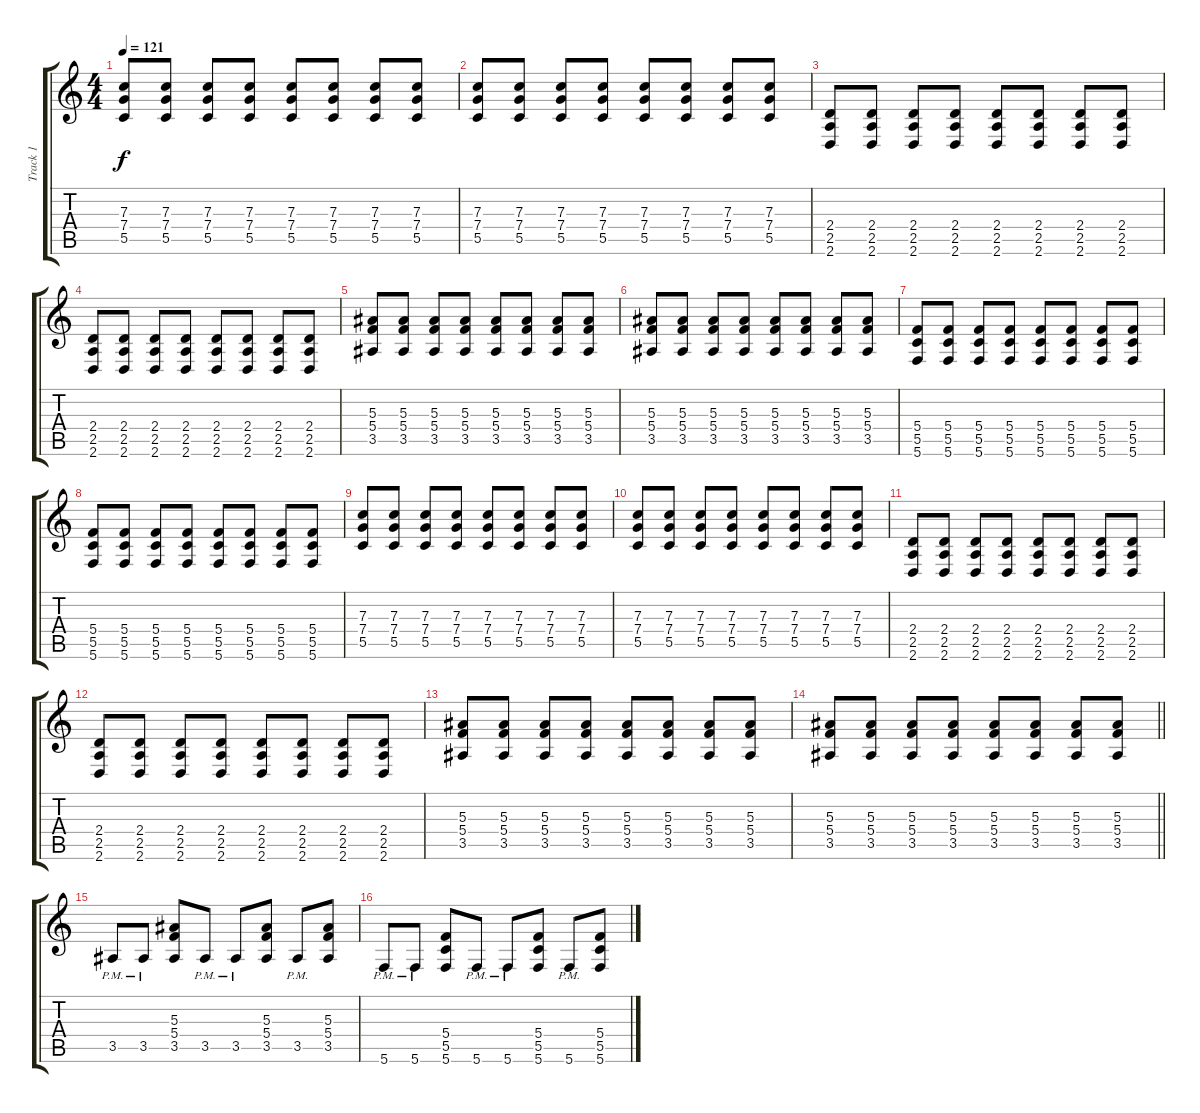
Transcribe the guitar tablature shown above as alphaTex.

\track ("Track 1" "Track 1") {instrument overdrivenguitar}
\staff {score tabs}
\tuning (D4 A3 F3 C3 G2 C2) {hide}
\ts (4 4)
\tempo 121
\clef g2
\ks c
(7.3 7.4 5.5).8{dy f} (7.3 7.4 5.5).8 (7.3 7.4 5.5).8 (7.3 7.4 5.5).8 (7.3 7.4 5.5).8 (7.3 7.4 5.5).8 (7.3 7.4 5.5).8 (7.3 7.4 5.5).8 |
(7.3 7.4 5.5).8 (7.3 7.4 5.5).8 (7.3 7.4 5.5).8 (7.3 7.4 5.5).8 (7.3 7.4 5.5).8 (7.3 7.4 5.5).8 (7.3 7.4 5.5).8 (7.3 7.4 5.5).8 |
(2.4 2.5 2.6).8 (2.4 2.5 2.6).8 (2.4 2.5 2.6).8 (2.4 2.5 2.6).8 (2.4 2.5 2.6).8 (2.4 2.5 2.6).8 (2.4 2.5 2.6).8 (2.4 2.5 2.6).8 |
(2.4 2.5 2.6).8 (2.4 2.5 2.6).8 (2.4 2.5 2.6).8 (2.4 2.5 2.6).8 (2.4 2.5 2.6).8 (2.4 2.5 2.6).8 (2.4 2.5 2.6).8 (2.4 2.5 2.6).8 |
(5.3 5.4 3.5).8 (5.3 5.4 3.5).8 (5.3 5.4 3.5).8 (5.3 5.4 3.5).8 (5.3 5.4 3.5).8 (5.3 5.4 3.5).8 (5.3 5.4 3.5).8 (5.3 5.4 3.5).8 |
(5.3 5.4 3.5).8 (5.3 5.4 3.5).8 (5.3 5.4 3.5).8 (5.3 5.4 3.5).8 (5.3 5.4 3.5).8 (5.3 5.4 3.5).8 (5.3 5.4 3.5).8 (5.3 5.4 3.5).8 |
(5.4 5.5 5.6).8 (5.4 5.5 5.6).8 (5.4 5.5 5.6).8 (5.4 5.5 5.6).8 (5.4 5.5 5.6).8 (5.4 5.5 5.6).8 (5.4 5.5 5.6).8 (5.4 5.5 5.6).8 |
(5.4 5.5 5.6).8 (5.4 5.5 5.6).8 (5.4 5.5 5.6).8 (5.4 5.5 5.6).8 (5.4 5.5 5.6).8 (5.4 5.5 5.6).8 (5.4 5.5 5.6).8 (5.4 5.5 5.6).8 |
(7.3 7.4 5.5).8 (7.3 7.4 5.5).8 (7.3 7.4 5.5).8 (7.3 7.4 5.5).8 (7.3 7.4 5.5).8 (7.3 7.4 5.5).8 (7.3 7.4 5.5).8 (7.3 7.4 5.5).8 |
(7.3 7.4 5.5).8 (7.3 7.4 5.5).8 (7.3 7.4 5.5).8 (7.3 7.4 5.5).8 (7.3 7.4 5.5).8 (7.3 7.4 5.5).8 (7.3 7.4 5.5).8 (7.3 7.4 5.5).8 |
(2.4 2.5 2.6).8 (2.4 2.5 2.6).8 (2.4 2.5 2.6).8 (2.4 2.5 2.6).8 (2.4 2.5 2.6).8 (2.4 2.5 2.6).8 (2.4 2.5 2.6).8 (2.4 2.5 2.6).8 |
(2.4 2.5 2.6).8 (2.4 2.5 2.6).8 (2.4 2.5 2.6).8 (2.4 2.5 2.6).8 (2.4 2.5 2.6).8 (2.4 2.5 2.6).8 (2.4 2.5 2.6).8 (2.4 2.5 2.6).8 |
(5.3 5.4 3.5).8 (5.3 5.4 3.5).8 (5.3 5.4 3.5).8 (5.3 5.4 3.5).8 (5.3 5.4 3.5).8 (5.3 5.4 3.5).8 (5.3 5.4 3.5).8 (5.3 5.4 3.5).8 |
\barLineRight lightlight
(5.3 5.4 3.5).8 (5.3 5.4 3.5).8 (5.3 5.4 3.5).8 (5.3 5.4 3.5).8 (5.3 5.4 3.5).8 (5.3 5.4 3.5).8 (5.3 5.4 3.5).8 (5.3 5.4 3.5).8 |
\section ("" "")
3.5{pm}.8 3.5{pm}.8 (5.3 5.4 3.5).8 3.5{pm}.8 3.5{pm}.8 (5.3 5.4 3.5).8 3.5{pm}.8 (5.3 5.4 3.5).8 |
5.6{pm}.8 5.6{pm}.8 (5.4 5.5 5.6).8 5.6{pm}.8 5.6{pm}.8 (5.4 5.5 5.6).8 5.6{pm}.8 (5.4 5.5 5.6).8
